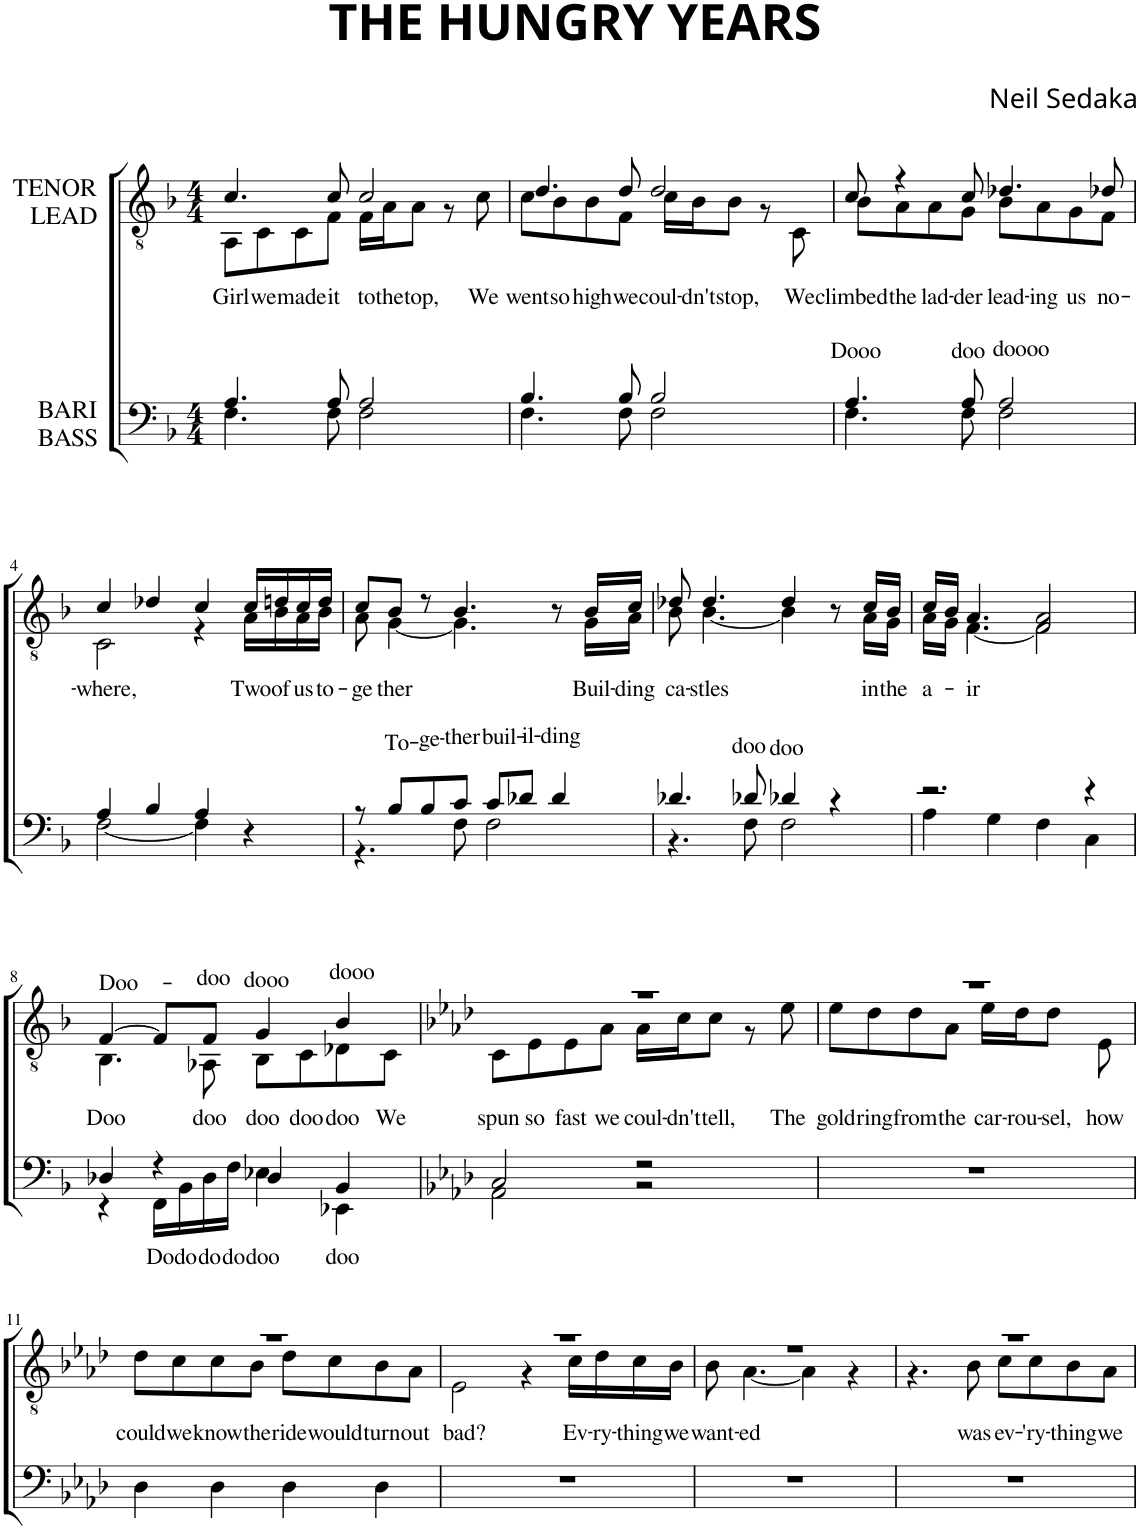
**kern	**text	**kern	**text
*part2	*part2	*part1	*part1
*staff2	*staff2	*staff1	*staff1
*I"BARI BASS	*	*I"TENOR LEAD	*
*clefF4	*	*clefGv2	*
*k[b-]	*	*k[b-]	*
*M4/4	*	*M4/4	*
=1	=1	=1	=1
*^	*	*^	*
!	!	!	!	!	!LO:LY:b
4.A/	4.F\	.	4.c/	8AA\L	Girl
!	!	!	!	!	!LO:LY:b
.	.	.	.	8C\	we
!	!	!	!	!	!LO:LY:b
.	.	.	.	8C\	made
!	!	!	!	!	!LO:LY:b
8A/	8F\	.	8c/	8F\J	it
!	!	!	!	!	!LO:LY:b
2A/	2F\	.	2c/	16F\LL	to
!	!	!	!	!	!LO:LY:b
.	.	.	.	16A\J	the
!	!	!	!	!	!LO:LY:b
.	.	.	.	8A\J	top,
.	.	.	.	8r	.
!	!	!	!	!	!LO:LY:b
.	.	.	.	8c\	We
=2	=2	=2	=2	=2	=2
!	!	!	!	!	!LO:LY:b
4.B-/	4.F\	.	4.d/	8c\L	went
!	!	!	!	!	!LO:LY:b
.	.	.	.	8B-\	so
!	!	!	!	!	!LO:LY:b
.	.	.	.	8B-\	high
!	!	!	!	!	!LO:LY:b
8B-/	8F\	.	8d/	8F\J	we
!	!	!	!	!	!LO:LY:b
2B-/	2F\	.	2d/	16c\LL	coul-
!	!	!	!	!	!LO:LY:b
.	.	.	.	16B-\J	-dn't
!	!	!	!	!	!LO:LY:b
.	.	.	.	8B-\J	stop,
.	.	.	.	8r	.
!	!	!	!	!	!LO:LY:b
.	.	.	.	8C\	We
=3	=3	=3	=3	=3	=3
!	!	!LO:LY:a	!	!	!LO:LY:b
4.A/	4.F\	Dooo	8c/	8B-\L	climbed
!	!	!	!	!	!LO:LY:b
.	.	.	4r	8A\	the
!	!	!	!	!	!LO:LY:b
.	.	.	.	8A\	lad-
!	!	!LO:LY:a	!	!	!LO:LY:b
8A/	8F\	doo	8c/	8G\J	-der
!	!	!LO:LY:a	!	!	!LO:LY:b
2A/	2F\	doooo	4.d-X/	8B-\L	lead-
!	!	!	!	!	!LO:LY:b
.	.	.	.	8A\	-ing
!	!	!	!	!	!LO:LY:b
.	.	.	.	8G\	us
!	!	!	!	!	!LO:LY:b
.	.	.	8d-X/	8F\J	no-
!!LO:LB:g=z	!!
=4	=4	=4	=4	=4	=4
!	!	!	!	!	!LO:LY:b
4A/	[2F\	.	4c/	2C\	-where,
4B-/	.	.	4d-X/	.	.
4A/	4F\]	.	4c/	4r	.
!	!	!	!	!	!LO:LY:b
4r	4ryy	.	16c/LL	16A\LL	Two
!	!	!	!	!	!LO:LY:b
.	.	.	16dn/	16B-\	of
!	!	!	!	!	!LO:LY:b
.	.	.	16c/	16A\	us
!	!	!	!	!	!LO:LY:b
.	.	.	16d/JJ	16B-\JJ	to-
=5	=5	=5	=5	=5	=5
!	!	!	!	!	!LO:LY:b
8r	4.r	.	8c/L	8A\	-ge
!	!	!LO:LY:a	!	!	!LO:LY:b
8B-/L	.	To-	8B-/J	[4G\	ther
!	!	!LO:LY:a	!	!	!
8B-/	.	-ge-	8r	.	.
!	!	!LO:LY:a	!	!	!
8c/J	8F\	-ther	4.B-/	4.G\]	.
!	!	!LO:LY:a	!	!	!
8c/L	2F\	buil-	.	.	.
!	!	!LO:LY:a	!	!	!
8d-X/J	.	-il-	.	.	.
!	!	!LO:LY:a	!	!	!
4d-/	.	-ding	8r	8ryy	.
!	!	!	!	!	!LO:LY:b
.	.	.	16B-/LL	16G\LL	Buil-
!	!	!	!	!	!LO:LY:b
.	.	.	16c/JJ	16A\JJ	-ding
=6	=6	=6	=6	=6	=6
!	!	!	!	!	!LO:LY:b
4.d-X/	4.r	.	8d-X/	8B-\	ca-
!	!	!	!	!	!LO:LY:b
.	.	.	4.d-/	[4.B-\	-stles
!	!	!LO:LY:a	!	!	!
8d-X/	8F\	doo	.	.	.
!	!	!LO:LY:a	!	!	!
4d-X/	2F\	doo	4d-/	4B-\]	.
4r	.	.	8r	8ryy	.
!	!	!	!	!	!LO:LY:b
.	.	.	16c/LL	16A\LL	in
!	!	!	!	!	!LO:LY:b
.	.	.	16B-/JJ	16G\JJ	the
=7	=7	=7	=7	=7	=7
!	!	!	!	!	!LO:LY:b
2.r	4A\	.	16c/LL	16A\LL	a-
.	.	.	16B-/JJ	16G\JJ	.
!	!	!	!	!	!LO:LY:b
.	.	.	4.A/	[4.F\	-ir
.	4G\	.	.	.	.
.	4F\	.	2F/ 2A/	2F\]	.
4r	4C\	.	.	.	.
!!LO:LB:g=z	!!
=8	=8	=8	=8	=8	=8
!	!	!	!	!	!LO:LY:a
!	!	!	!	!	!LO:LY:b
4D-X/	4r	.	[4F/	4.BB-\	Doo
!	!	!LO:LY:b	!	!	!
4r	16FF\LL	Do	8F/L]	.	.
!	!	!LO:LY:b	!	!	!
.	16BB-\	do	.	.	.
!	!	!LO:LY:b	!	!	!LO:LY:a
!	!	!	!	!	!LO:LY:b
.	16D-\	do	8F/J	8AA-X\	doo
!	!	!LO:LY:b	!	!	!
.	16F\JJ	do	.	.	.
!	!	!LO:LY:b	!	!	!LO:LY:a
!	!	!	!	!	!LO:LY:b
4D-/	4E-X\	doo	4G/	8BB-\L	doo
!	!	!	!	!	!LO:LY:b
.	.	.	.	8C\	doo
!	!	!LO:LY:b	!	!	!LO:LY:a
!	!	!	!	!	!LO:LY:b
4BB-/	4EE-X\	doo	4B-/	8D-X\	doo
!	!	!	!	!	!LO:LY:b
.	.	.	.	8C\J	We
=9	=9	=9	=9	=9	=9
*k[b-e-a-d-]	*	*	*k[b-e-a-d-]	*	*
!	!	!	!	!	!LO:LY:b
2C/	2AA-\	.	1r	8C\L	spun
!	!	!	!	!	!LO:LY:b
.	.	.	.	8E-\	so
!	!	!	!	!	!LO:LY:b
.	.	.	.	8E-\	fast
!	!	!	!	!	!LO:LY:b
.	.	.	.	8A-\J	we
!	!	!	!	!	!LO:LY:b
2r	2r	.	.	16A-\LL	coul-
!	!	!	!	!	!LO:LY:b
.	.	.	.	16c\J	-dn't
!	!	!	!	!	!LO:LY:b
.	.	.	.	8c\J	tell,
.	.	.	.	8r	.
!	!	!	!	!	!LO:LY:b
.	.	.	.	8e-\	The
*v	*v	*	*	*	*
=10	=10	=10	=10	=10
!	!	!	!	!LO:LY:b
1r	.	1r	8e-\L	gold
!	!	!	!	!LO:LY:b
.	.	.	8d-\	ring
!	!	!	!	!LO:LY:b
.	.	.	8d-\	from
!	!	!	!	!LO:LY:b
.	.	.	8A-\J	the
!	!	!	!	!LO:LY:b
.	.	.	16e-\LL	car-
!	!	!	!	!LO:LY:b
.	.	.	16d-\J	-rou-
!	!	!	!	!LO:LY:b
.	.	.	8d-\J	-sel,
.	.	.	8ryy	.
!	!	!	!	!LO:LY:b
.	.	.	8E-\	how
!!LO:LB:g=z	!!
=11	=11	=11	=11	=11
!	!	!	!	!LO:LY:b
4D-\	.	1r	8d-\L	could
!	!	!	!	!LO:LY:b
.	.	.	8c\	we
!	!	!	!	!LO:LY:b
4D-\	.	.	8c\	know
!	!	!	!	!LO:LY:b
.	.	.	8B-\J	the
!	!	!	!	!LO:LY:b
4D-\	.	.	8d-\L	ride
!	!	!	!	!LO:LY:b
.	.	.	8c\	would
!	!	!	!	!LO:LY:b
4D-\	.	.	8B-\	turn
!	!	!	!	!LO:LY:b
.	.	.	8A-\J	out
=12	=12	=12	=12	=12
!	!	!	!	!LO:LY:b
1r	.	1r	2E-\	bad?
.	.	.	4r	.
!	!	!	!	!LO:LY:b
.	.	.	16c\LL	Ev-
!	!	!	!	!LO:LY:b
.	.	.	16d-\	-ry-
!	!	!	!	!LO:LY:b
.	.	.	16c\	-thing
!	!	!	!	!LO:LY:b
.	.	.	16B-\JJ	we
=13	=13	=13	=13	=13
!	!	!	!	!LO:LY:b
1r	.	1r	8B-\	want-
!	!	!	!	!LO:LY:b
.	.	.	[4.A-\	-ed
.	.	.	4A-\]	.
.	.	.	4r	.
=14	=14	=14	=14	=14
1r	.	1r	4.r	.
!	!	!	!	!LO:LY:b
.	.	.	8B-\	was
!	!	!	!	!LO:LY:b
.	.	.	8c\L	ev-
!	!	!	!	!LO:LY:b
.	.	.	8c\	-'ry-
!	!	!	!	!LO:LY:b
.	.	.	8B-\	-thing
!	!	!	!	!LO:LY:b
.	.	.	8A-\J	we
*	*	*v	*v	*
=	=	=	=
*-	*-	*-	*-
